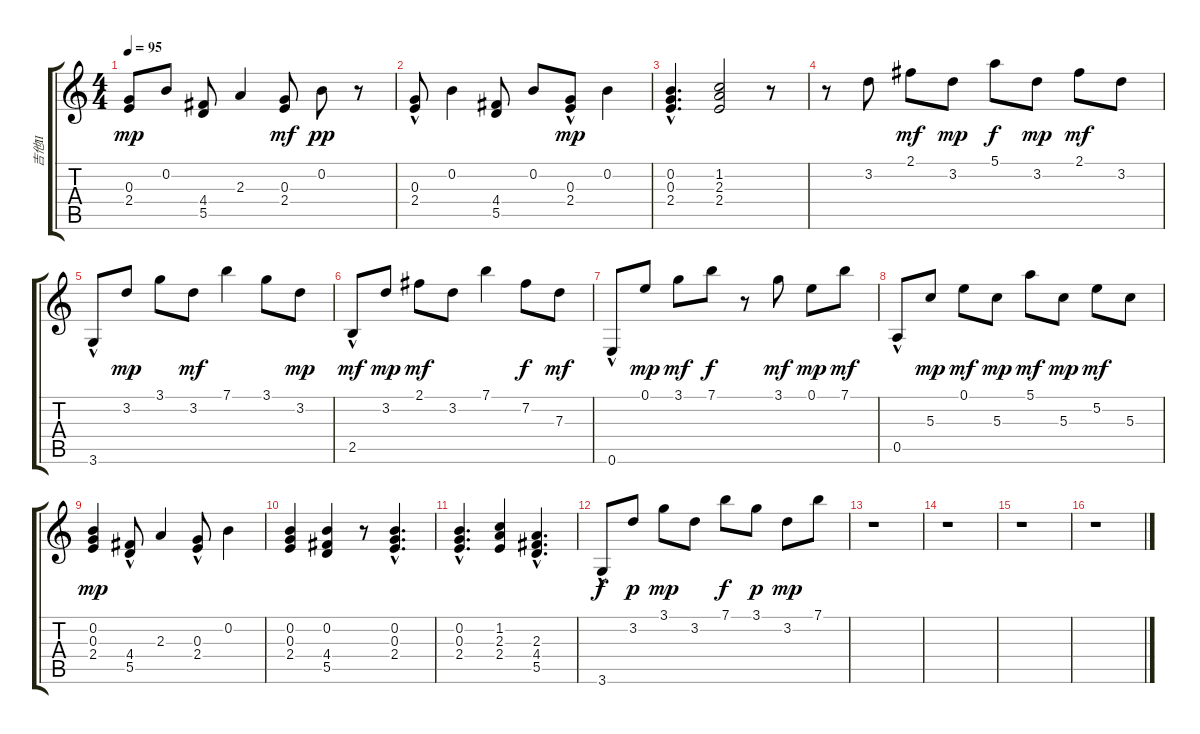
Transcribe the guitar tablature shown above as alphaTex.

\track ("吉他II" "吉他II") {instrument electricguitarclean}
\staff {score tabs}
\tuning (E4 B3 G3 D3 A2 E2) {hide}
\ts (4 4)
\tempo 95
\clef g2
\ks c
(0.3 2.4).8{dy mp} 0.2.8 (4.4 5.5).8 2.3.4 (0.3 2.4).8{dy mf} 0.2.8{dy pp} r.8 |
(0.3{hac} 2.4).8 0.2.4 (4.4 5.5).8 0.2.8 (0.3{hac} 2.4{hac}).8{dy mp} 0.2.4 |
(0.2{hac} 0.3{hac} 2.4{hac}).4{d} (1.2 2.3 2.4).2 r.8 |
r.8 3.2.8 2.1.8{dy mf} 3.2.8{dy mp} 5.1.8{dy f} 3.2.8{dy mp} 2.1.8{dy mf} 3.2.8 |
3.6{hac}.8 3.2.8{dy mp} 3.1.8 3.2.8{dy mf} 7.1.4 3.1.8 3.2.8{dy mp} |
2.5{hac}.8{dy mf} 3.2.8{dy mp} 2.1.8{dy mf} 3.2.8 7.1.4 7.2.8{dy f} 7.3.8{dy mf} |
0.6{hac}.8 0.1.8{dy mp} 3.1.8{dy mf} 7.1.8{dy f} r.8 3.1.8{dy mf} 0.1.8{dy mp} 7.1.8{dy mf} |
0.5{hac}.8 5.3.8{dy mp} 0.1.8{dy mf} 5.3.8{dy mp} 5.1.8{dy mf} 5.3.8{dy mp} 5.2.8{dy mf} 5.3.8 |
(0.2 0.3 2.4).4{dy mp} (4.4{hac} 5.5{hac}).8 2.3.4 (0.3{hac} 2.4).8 0.2.4 |
(0.2 0.3 2.4).4 (0.2 4.4 5.5).4 r.8 (0.2{hac} 0.3{hac} 2.4{hac}).4{d} |
(0.2{hac} 0.3{hac} 2.4{hac}).4{d} (1.2 2.3 2.4).4 (2.3{hac} 4.4{hac} 5.5{hac}).4{d} |
3.6{hac}.8{dy f} 3.2.8{dy p} 3.1.8{dy mp} 3.2.8 7.1.8{dy f} 3.1.8{dy p} 3.2.8{dy mp} 7.1.8 |
r.1 |
r.1 |
r.1 |
r.1
